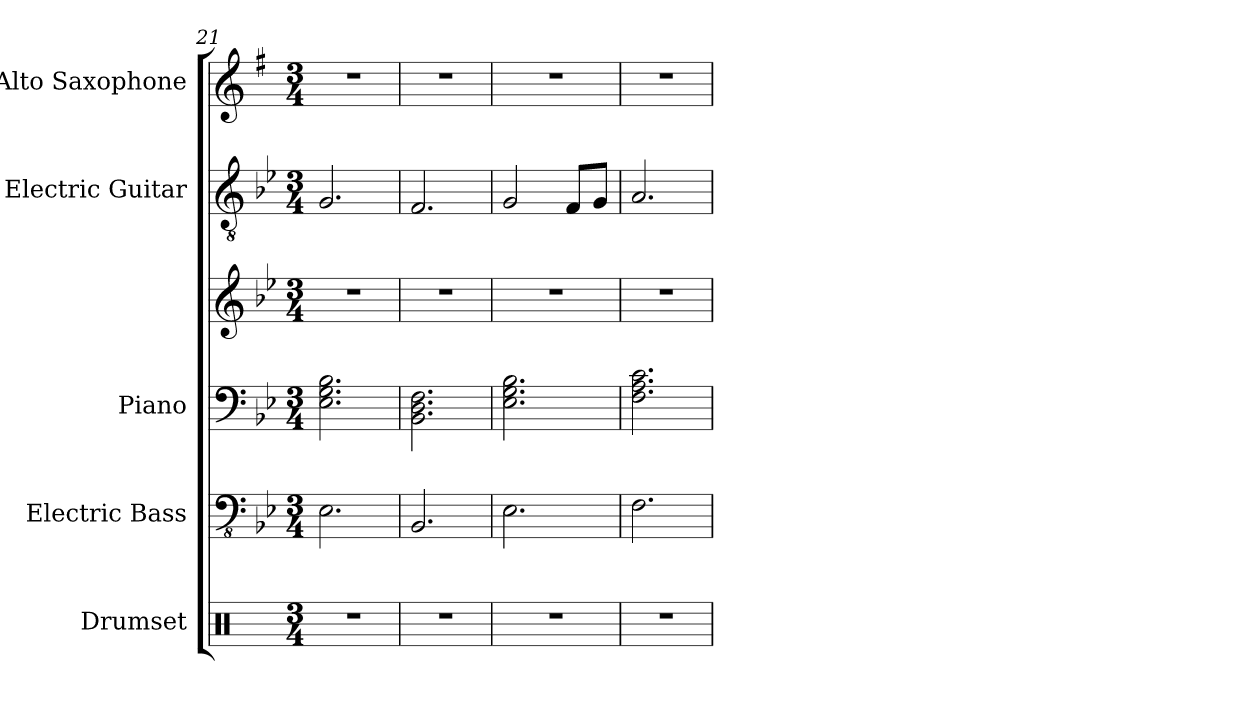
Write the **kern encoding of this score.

**kern	**kern	**kern	**kern	**kern	**kern
*part5	*part4	*part3	*part3	*part2	*part1
*staff6	*staff5	*staff4	*staff3	*staff2	*staff1
*I"Drumset	*I"Electric Bass	*I"Piano	*	*I"Electric Guitar	*I"Alto Saxophone
*I'Drs.	*I'El. B.	*I'Pno.	*	*I'El. Guit.	*I'A. Sax.
*clefX	*clefFv4	*clefF4	*clefG2	*clefGv2	*clefG2
*	*	*	*	*	*ITrd5c9
*k[]	*k[b-e-]	*k[b-e-]	*k[b-e-]	*k[b-e-]	*k[b-e-]
*C:	*B-:	*B-:	*B-:	*B-:	*B-:
*M3/4	*M3/4	*M3/4	*M3/4	*M3/4	*M3/4
=21	=21	=21	=21	=21	=21
2.r	2.EE-\	2.E-\ 2.G\ 2.B-\	2.r	2.G/	2.r
=22	=22	=22	=22	=22	=22
2.r	2.BBB-/	2.BB-\ 2.D\ 2.F\	2.r	2.F/	2.r
=23	=23	=23	=23	=23	=23
2.r	2.EE-\	2.E-\ 2.G\ 2.B-\	2.r	2G/	2.r
.	.	.	.	8F/L	.
.	.	.	.	8G/J	.
=24	=24	=24	=24	=24	=24
2.r	2.FF\	2.F\ 2.A\ 2.c\	2.r	2.A/	2.r
=	=	=	=	=	=
*-	*-	*-	*-	*-	*-
